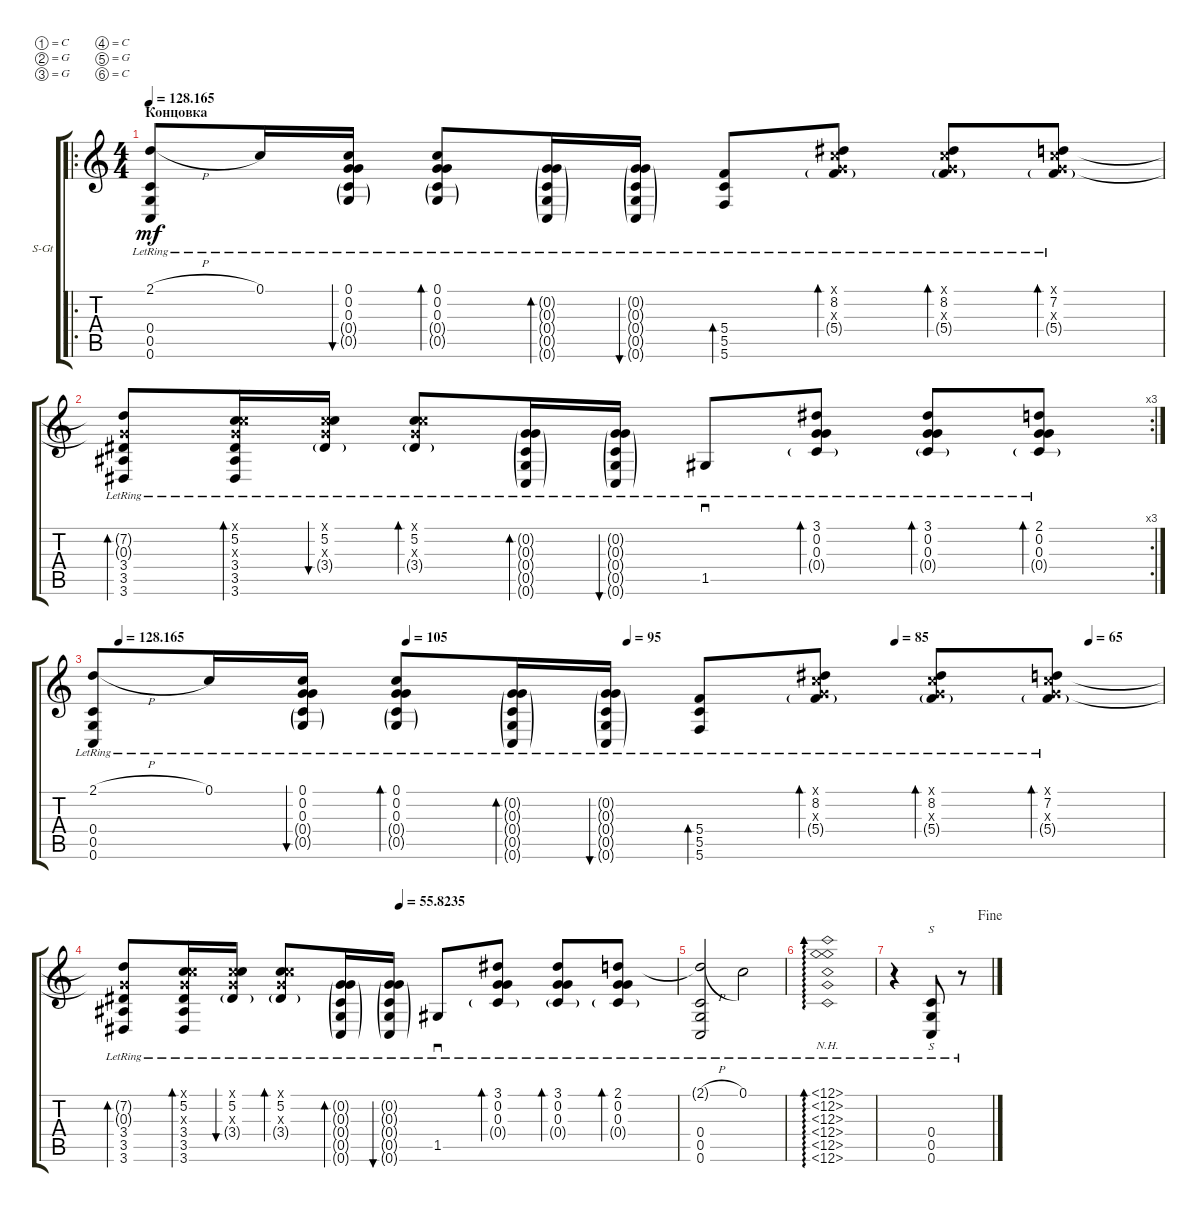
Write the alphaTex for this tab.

\defaultSystemsLayout 4
\bracketExtendMode groupsimilarinstruments
\firstSystemTrackNameOrientation horizontal
\otherSystemsTrackNameOrientation horizontal
\track ("Steel Guitar" "S-Gt") {instrument acousticguitarsteel}
\staff {score tabs}
\tuning (C4 G3 G3 C3 G2 C2)
\ro
\ts (4 4)
\section ("" "Концовка")
\tempo
128.165
\accidentals auto
\clef g2
\ottava regular
\simile none
\ks c
(0.6{lr} 0.5{lr} 0.4{lr} 2.1{h lr t}).8{dy mf} 0.1{lr}.16 (0.1{lr} 0.2{lr} 0.3{lr} 0.4{g lr} 0.5{g lr}).16{bu 30} (0.4{g lr} 0.3{lr} 0.2{lr} 0.1{lr} 0.5{g lr}).8{bd 30} (0.6{g lr} 0.5{g lr} 0.4{g lr} 0.3{g lr} 0.2{g lr}).16{bd 30} (0.4{g lr} 0.5{g lr} 0.6{g lr} 0.3{g lr} 0.2{g lr}).16{bu 30} (5.6{lr} 5.5{lr} 5.4{lr}).8{bd 30} (0.1{x} 0.3{x} 8.2{lr} 5.4{g lr}).8{bd 30} (5.4{g lr} 0.3{x} 8.2{lr} 0.1{x}).8{bd 30} (0.3{x} 7.2{lr} 0.1{x} 5.4{g lr}).8{bd 30} |
\rc 3
(3.4{lr} 3.6{lr} 3.5{lr} 7.2{lr t} 0.3{lr x t}).8{bd 30} (3.4{lr} 3.5{lr} 3.6{lr} 5.2 0.1{x} 0.3{x}).16{bd 30} (0.1{x} 5.2{lr} 0.3{x} 3.4{g lr}).16{bu 30} (3.4{g lr} 0.3{x} 5.2{lr} 0.1{x}).8{bd 30} (0.6{g lr} 0.5{g lr} 0.4{g lr} 0.3{g lr} 0.2{g lr}).16{bd 30} (0.4{g lr} 0.5{g lr} 0.6{g lr} 0.3{g lr} 0.2{g lr}).16{bu 30} 1.5{lr}.8{sd} (3.1{lr} 0.3{lr} 0.4{g lr} 0.2{lr}).8{bd 30} (3.1{lr} 0.2{lr} 0.3{lr} 0.4{g lr}).8{bd 30} (2.1{lr} 0.2{lr} 0.3{lr} 0.4{g lr}).8{bd 30} |
\tempo (128.165 0.025)
\tempo (105 0.29375)
\tempo (95 0.5)
\tempo (85 0.75)
\tempo (65 0.93125)
(0.6{lr} 0.5{lr} 0.4{lr} 2.1{h lr}).8 0.1{lr}.16 (0.1{lr} 0.2{lr} 0.3{lr} 0.4{g lr} 0.5{g lr}).16{bu 30} (0.4{g lr} 0.3{lr} 0.2{lr} 0.1{lr} 0.5{g lr}).8{bd 30} (0.6{g lr} 0.5{g lr} 0.4{g lr} 0.3{g lr} 0.2{g lr}).16{bd 30} (0.4{g lr} 0.5{g lr} 0.6{g lr} 0.3{g lr} 0.2{g lr}).16{bu 30} (5.6{lr} 5.5{lr} 5.4{lr}).8{bd 30} (0.1{x} 0.3{x} 8.2{lr} 5.4{g lr}).8{bd 30} (5.4{g lr} 0.3{x} 8.2{lr} 0.1{x}).8{bd 30} (0.3{x} 7.2{lr} 0.1{x} 5.4{g lr}).8{bd 30} |
\tempo (55.8235 0.5)
(3.4{lr} 3.6{lr} 3.5{lr} 7.2{lr t} 0.3{x t}).8{bd 30} (3.4{lr} 3.5{lr} 3.6{lr} 5.2 0.1{x} 0.3{x}).16{bd 30} (0.1{x} 5.2{lr} 0.3{x} 3.4{g lr}).16{bu 30} (3.4{g lr} 0.3{x} 5.2{lr} 0.1{x}).8{bd 30} (0.6{g lr} 0.5{g lr} 0.4{g lr} 0.3{g lr} 0.2{g lr}).16{bd 30} (0.4{g lr} 0.5{g lr} 0.6{g lr} 0.3{g lr} 0.2{g lr}).16{bu 30} 1.5{lr}.8{sd} (3.1{lr} 0.3{lr} 0.4{g lr} 0.2{lr}).8{bd 30} (3.1{lr} 0.2{lr} 0.3{lr} 0.4{g lr}).8{bd 30} (2.1{lr} 0.2{lr} 0.3{lr} 0.4{g lr}).8{bd 30} |
(0.6{lr} 0.5{lr} 0.4{lr} 2.1{h lr t}).2 0.1{lr}.2 |
(12.6{nh lr} 12.5{nh lr} 12.4{nh lr} 12.3{nh lr} 12.2{nh lr} 12.1{nh lr}).1{ad 0} |
\jump fine
r.4 (0.6{lr} 0.5{lr} 0.4{lr}).8{s} r.8
